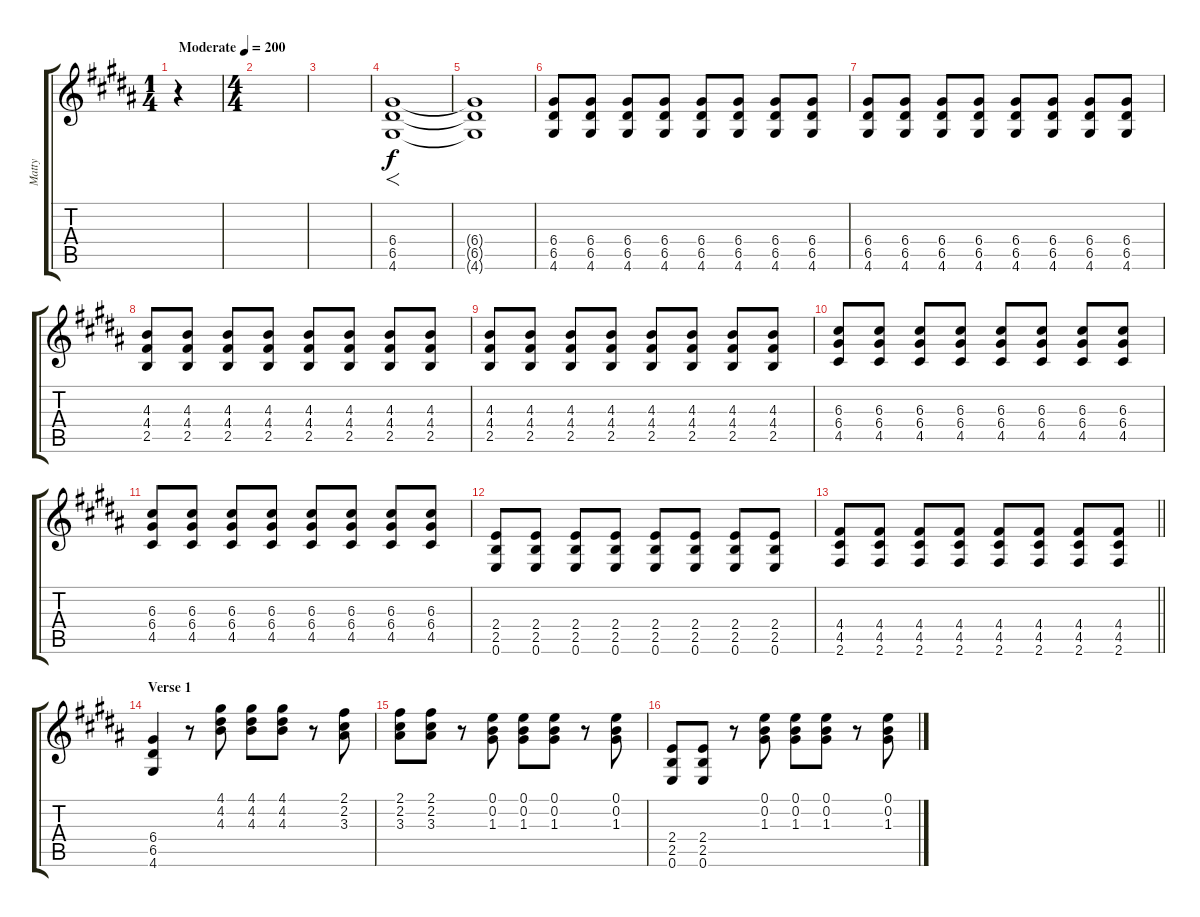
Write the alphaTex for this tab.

\track ("Matty" "Matty") {instrument distortionguitar}
\staff {score tabs}
\tuning (E4 B3 G3 D3 A2 E2) {hide}
\ts (1 4)
\tempo (200 "Moderate")
\clef g2
\ks g#minor
r.4{txt "" dy f instrument distortionguitar} |
\ts (4 4)
|
|
(6.4 6.5 4.6).1{f txt ""} |
(6.4{t} 6.5{t} 4.6{t}).1 |
(6.4 6.5 4.6).8 (6.4 6.5 4.6).8 (6.4 6.5 4.6).8 (6.4 6.5 4.6).8 (6.4 6.5 4.6).8 (6.4 6.5 4.6).8 (6.4 6.5 4.6).8 (6.4 6.5 4.6).8 |
(6.4 6.5 4.6).8 (6.4 6.5 4.6).8 (6.4 6.5 4.6).8 (6.4 6.5 4.6).8 (6.4 6.5 4.6).8 (6.4 6.5 4.6).8 (6.4 6.5 4.6).8 (6.4 6.5 4.6).8 |
(4.3 4.4 2.5).8 (4.3 4.4 2.5).8 (4.3 4.4 2.5).8 (4.3 4.4 2.5).8 (4.3 4.4 2.5).8 (4.3 4.4 2.5).8 (4.3 4.4 2.5).8 (4.3 4.4 2.5).8 |
(4.3 4.4 2.5).8 (4.3 4.4 2.5).8 (4.3 4.4 2.5).8 (4.3 4.4 2.5).8 (4.3 4.4 2.5).8 (4.3 4.4 2.5).8 (4.3 4.4 2.5).8 (4.3 4.4 2.5).8 |
(6.3 6.4 4.5).8 (6.3 6.4 4.5).8 (6.3 6.4 4.5).8 (6.3 6.4 4.5).8 (6.3 6.4 4.5).8 (6.3 6.4 4.5).8 (6.3 6.4 4.5).8 (6.3 6.4 4.5).8 |
(6.3 6.4 4.5).8 (6.3 6.4 4.5).8 (6.3 6.4 4.5).8 (6.3 6.4 4.5).8 (6.3 6.4 4.5).8 (6.3 6.4 4.5).8 (6.3 6.4 4.5).8 (6.3 6.4 4.5).8 |
(2.4 2.5 0.6).8 (2.4 2.5 0.6).8 (2.4 2.5 0.6).8 (2.4 2.5 0.6).8 (2.4 2.5 0.6).8 (2.4 2.5 0.6).8 (2.4 2.5 0.6).8 (2.4 2.5 0.6).8 |
\barLineRight lightlight
(4.4 4.5 2.6).8 (4.4 4.5 2.6).8 (4.4 4.5 2.6).8 (4.4 4.5 2.6).8 (4.4 4.5 2.6).8 (4.4 4.5 2.6).8 (4.4 4.5 2.6).8 (4.4 4.5 2.6).8 |
\section ("" "Verse 1")
(6.4 6.5 4.6).4 r.8 (4.1 4.2 4.3).8 (4.1 4.2 4.3).8 (4.1 4.2 4.3).8 r.8 (2.1 2.2 3.3).8 |
(2.1 2.2 3.3).8 (2.1 2.2 3.3).8 r.8 (0.1 0.2 1.3).8 (0.1 0.2 1.3).8 (0.1 0.2 1.3).8 r.8 (0.1 0.2 1.3).8 |
(2.4 2.5 0.6).8 (2.4 2.5 0.6).8 r.8 (0.1 0.2 1.3).8 (0.1 0.2 1.3).8 (0.1 0.2 1.3).8 r.8 (0.1 0.2 1.3).8
